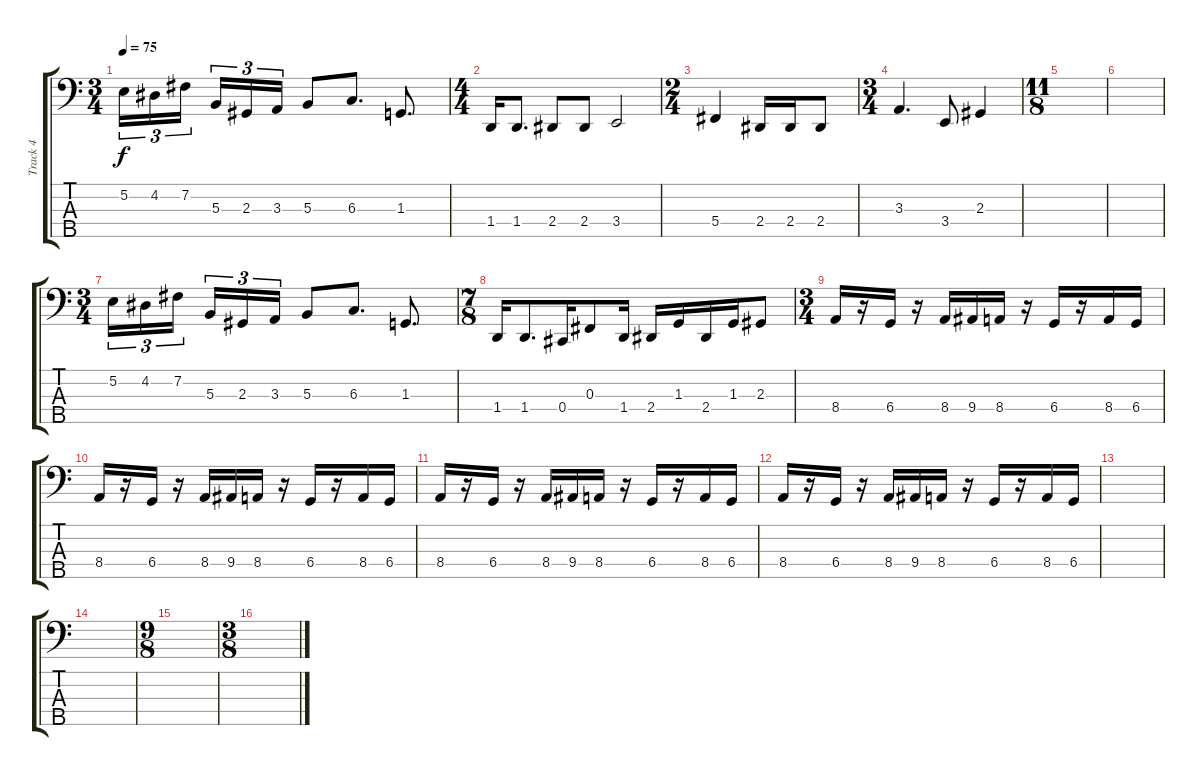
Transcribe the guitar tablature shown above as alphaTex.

\track ("Track 4" "Track 4") {instrument electricbassfinger}
\staff {score tabs}
\tuning (E2 B1 Gb1 Db1 Ab0) {hide}
\ts (3 4)
\tempo 75
\clef f4
\ks c
5.2.16{tu (3 2) dy f} 4.2.16{tu (3 2)} 7.2.16{tu (3 2) beam splitsecondary} 5.3.16{tu (3 2)} 2.3.16{tu (3 2)} 3.3.16{tu (3 2)} 5.3.8 6.3.8{d} 1.3.8{d} |
\ts (4 4)
1.4.16 1.4.8{d} 2.4.8 2.4.8 3.4.2 |
\ts (2 4)
5.4.4 2.4.16 2.4.16 2.4.8 |
\ts (3 4)
3.3.4{d} 3.4.8 2.3.4 |
\ts (11 8)
|
|
\ts (3 4)
5.2.16{tu (3 2)} 4.2.16{tu (3 2)} 7.2.16{tu (3 2) beam splitsecondary} 5.3.16{tu (3 2)} 2.3.16{tu (3 2)} 3.3.16{tu (3 2)} 5.3.8 6.3.8{d} 1.3.8{d} |
\ts (7 8)
1.4.16 1.4.8{d} 0.4.16 0.3.8 1.4.16 2.4.16 1.3.16 2.4.16 1.3.16 2.3.8 |
\ts (3 4)
8.4.16 r.16 6.4.16 r.16 8.4.16 9.4.16 8.4.16 r.16 6.4.16 r.16 8.4.16 6.4.16 |
8.4.16 r.16 6.4.16 r.16 8.4.16 9.4.16 8.4.16 r.16 6.4.16 r.16 8.4.16 6.4.16 |
8.4.16 r.16 6.4.16 r.16 8.4.16 9.4.16 8.4.16 r.16 6.4.16 r.16 8.4.16 6.4.16 |
8.4.16 r.16 6.4.16 r.16 8.4.16 9.4.16 8.4.16 r.16 6.4.16 r.16 8.4.16 6.4.16 |
|
|
\ts (9 8)
|
\ts (3 8)
